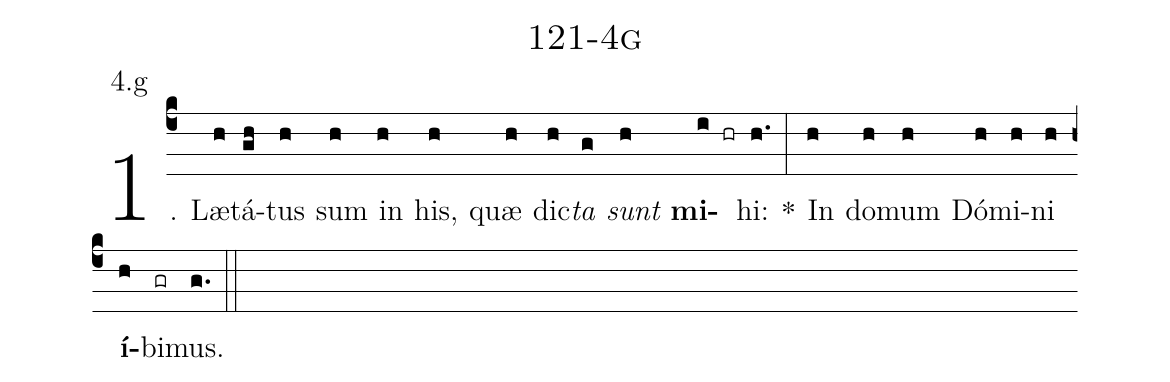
name: 121-4g;
annotation: 4.g;
%%
(c4)1. Læ(h)tá(gh)tus(h) sum(h) in(h) his,(h) quæ(h) dic(h)<i>ta</i>(g) <i>sunt</i>(h) <b>mi</b>(i hr)hi:(h.) *(:) In(h) do(h)mum(h) Dó(h)mi(h)ni(h) <b>í</b>(h)bi(gr)mus.(g.) (::)
